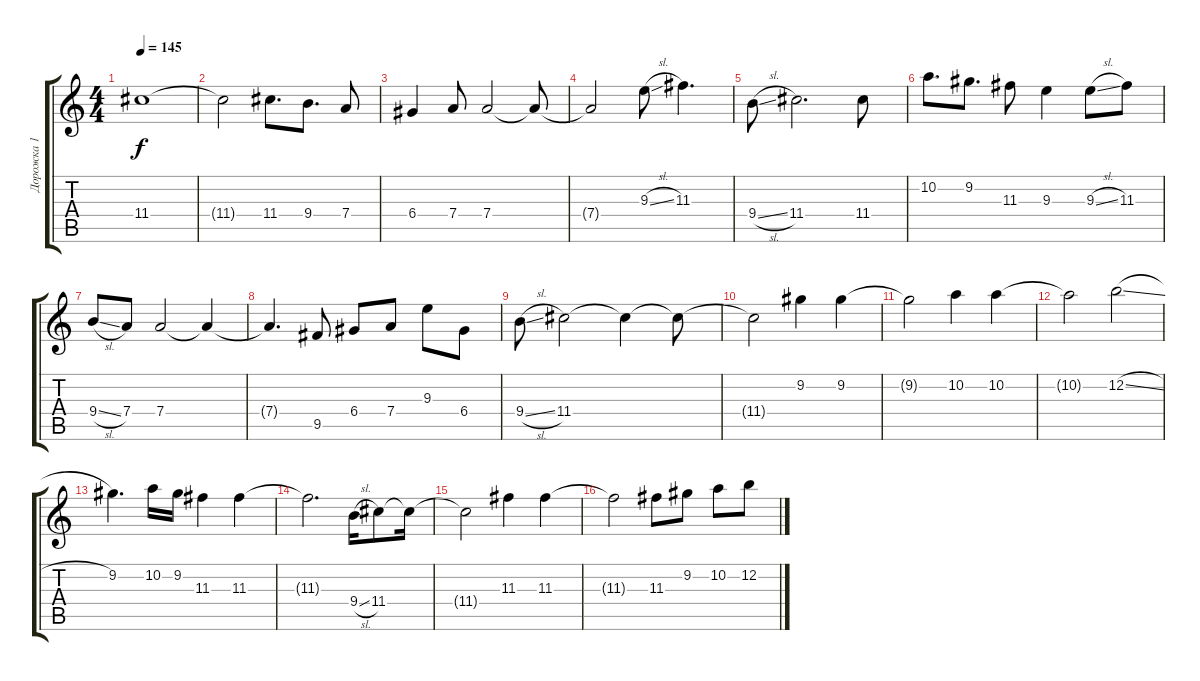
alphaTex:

\track ("Дорожка 1" "Дорожка 1") {instrument distortionguitar}
\staff {score tabs}
\tuning (E4 B3 G3 D3 A2 E2) {hide}
\ts (4 4)
\tempo 145
\clef g2
\ks c
11.4.1{dy f} |
11.4{t}.2 11.4.8{d} 9.4.8{d} 7.4.8 |
6.4.4 7.4.8 7.4.2 7.4{t}.8 |
7.4{t}.2 9.3{sl}.8 11.3.4{d} |
9.4{sl}.8 11.4.2{d} 11.4.8 |
10.2.8{d} 9.2.8{d} 11.3.8 9.3.4 9.3{sl}.8 11.3.8 |
9.4{sl}.8 7.4.8 7.4.2 7.4{t}.4 |
7.4{t}.4{d} 9.5.8 6.4.8 7.4.8 9.3.8 6.4.8 |
9.4{sl}.8 11.4.2 11.4{t}.4 11.4{t}.8 |
11.4{t}.2 9.2.4 9.2.4 |
9.2{t}.2 10.2.4 10.2.4 |
10.2{t}.2 12.2{sl}.2 |
9.2.4{d} 10.2.16 9.2.16 11.3.4 11.3.4 |
11.3{t}.2{d} 9.4{sl}.16 11.4.8 11.4{t}.16 |
11.4{t}.2 11.3.4 11.3.4 |
11.3{t}.2 11.3.8 9.2.8 10.2.8 12.2{sl}.8
